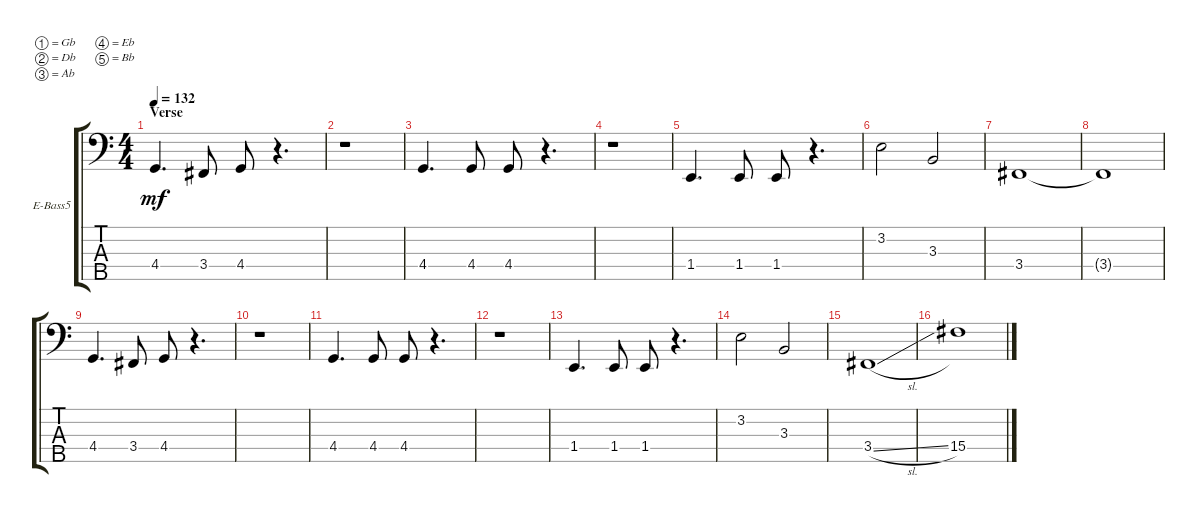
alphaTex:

\defaultSystemsLayout 4
\bracketExtendMode groupsimilarinstruments
\firstSystemTrackNameOrientation horizontal
\otherSystemsTrackNameOrientation horizontal
\track ("Electric Bass" "E-Bass5") {instrument electricbassfinger}
\staff {score tabs}
\tuning (Gb2 Db2 Ab1 Eb1 Bb0)
\ts (4 4)
\section ("" "Verse")
\tempo 132
\clef f4
\scale
0.333333
\ks c
4.4.4{d dy mf} 3.4.8 4.4.8 r.4{d} |
\scale
0.333333 r.1 |
\scale
0.333333 4.4.4{d} 4.4.8 4.4.8 r.4{d} |
\scale
0.333333 r.1 |
\scale
0.333333 1.4.4{d} 1.4.8 1.4.8 r.4{d} |
\scale
0.333333 3.2.2 3.3.2 |
\scale
0.333333 3.4.1 |
\scale
0.333333 3.4{t}.1 |
\scale
0.333333 4.4.4{d} 3.4.8 4.4.8 r.4{d} |
\scale
0.333333 r.1 |
\scale
0.333333 4.4.4{d} 4.4.8 4.4.8 r.4{d} |
\scale
0.333333 r.1 |
\scale
0.333333 1.4.4{d} 1.4.8 1.4.8 r.4{d} |
\scale
0.333333 3.2.2 3.3.2 |
\scale
0.333333 3.4{sl}.1 |
\scale
0.333333 15.4.1
